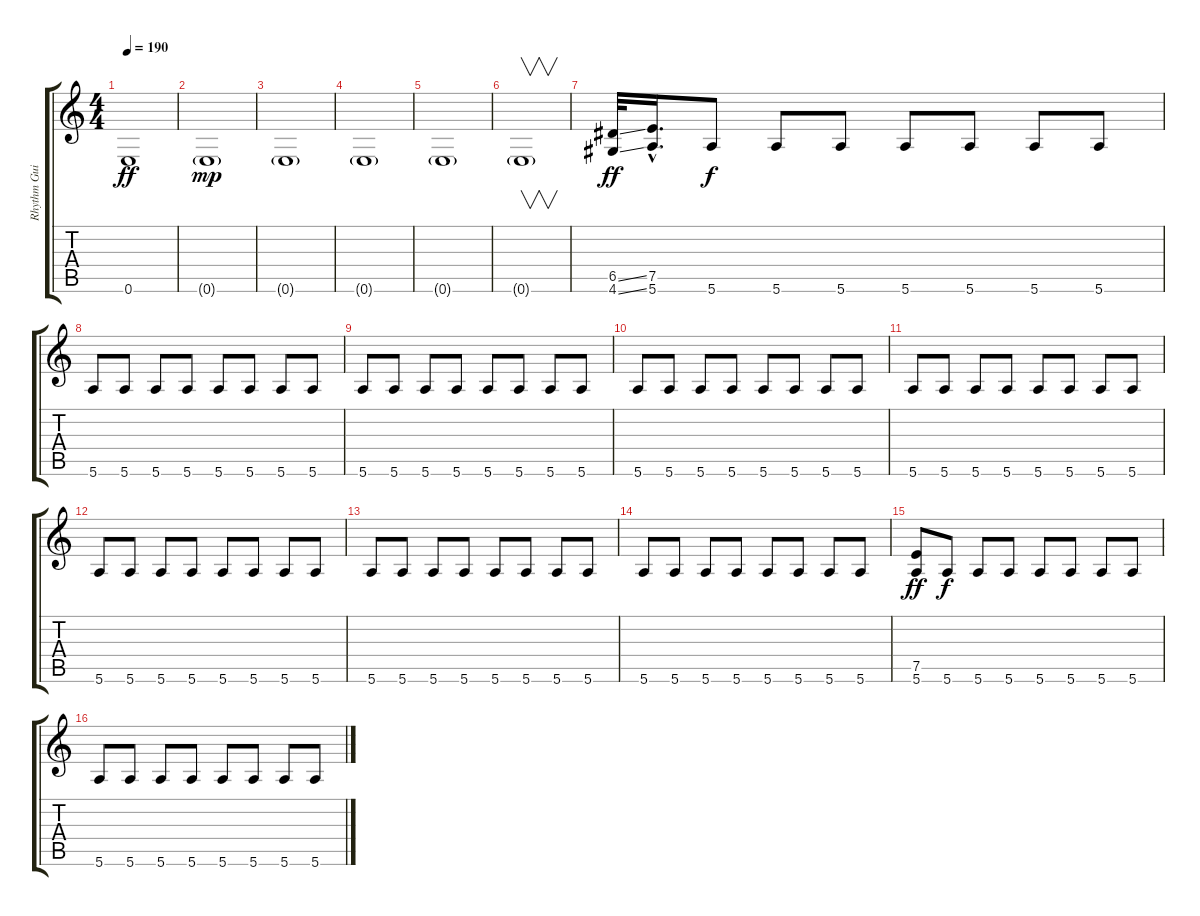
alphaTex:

\track ("Rhythm Guitar" "Rhythm Gui") {instrument overdrivenguitar}
\staff {score tabs}
\tuning (E4 B3 G3 D3 A2 E2) {hide}
\ts (4 4)
\tempo 190
\clef g2
\ks c
0.6.1{dy ff instrument overdrivenguitar} |
0.6{g}.1{dy mp} |
0.6{g}.1 |
0.6{g}.1 |
0.6{g}.1 |
0.6{g}.1{v} |
(6.5{ss} 4.6{ss}).32{dy ff} (7.5{hac} 5.6{hac}).16{d} 5.6.8{dy f} 5.6.8 5.6.8 5.6.8 5.6.8 5.6.8 5.6.8 |
5.6.8 5.6.8 5.6.8 5.6.8 5.6.8 5.6.8 5.6.8 5.6.8 |
5.6.8 5.6.8 5.6.8 5.6.8 5.6.8 5.6.8 5.6.8 5.6.8 |
5.6.8 5.6.8 5.6.8 5.6.8 5.6.8 5.6.8 5.6.8 5.6.8 |
5.6.8 5.6.8 5.6.8 5.6.8 5.6.8 5.6.8 5.6.8 5.6.8 |
5.6.8 5.6.8 5.6.8 5.6.8 5.6.8 5.6.8 5.6.8 5.6.8 |
5.6.8 5.6.8 5.6.8 5.6.8 5.6.8 5.6.8 5.6.8 5.6.8 |
5.6.8 5.6.8 5.6.8 5.6.8 5.6.8 5.6.8 5.6.8 5.6.8 |
(7.5 5.6).8{dy ff} 5.6.8{dy f} 5.6.8 5.6.8 5.6.8 5.6.8 5.6.8 5.6.8 |
5.6.8 5.6.8 5.6.8 5.6.8 5.6.8 5.6.8 5.6.8 5.6.8
